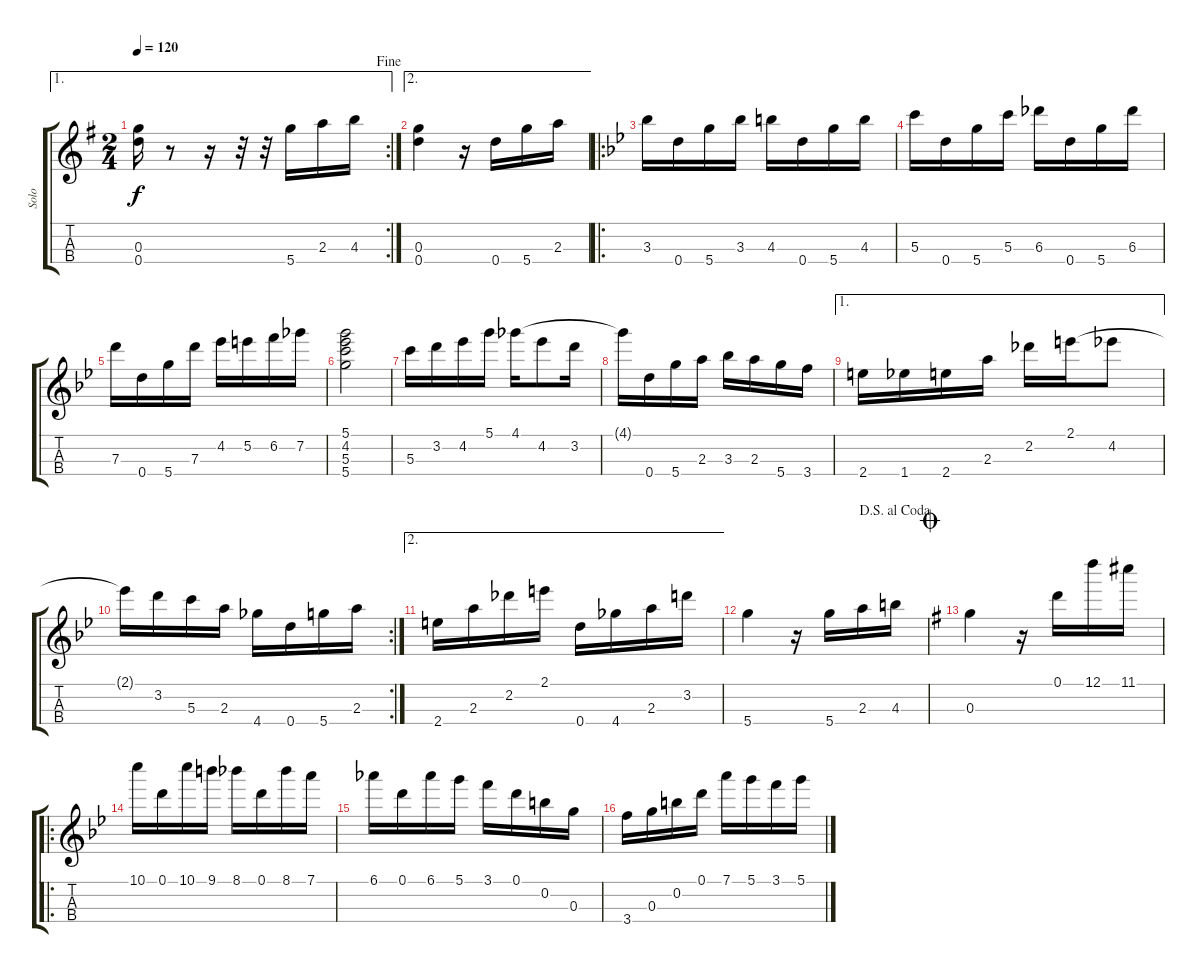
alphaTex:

\track ("Solo" "Solo") {instrument acousticguitarsteel}
\staff {score tabs}
\tuning (D5 B4 G4 D4) {hide}
\ae 1
\rc 2
\ts (2 4)
\jump fine
\tempo 120
\clef g2
\ks g
(0.3 0.4).16{dy f} r.8 r.16 r.32 r.32 5.4.16 2.3.16 4.3.16 |
\ae 2
(0.3 0.4).4 r.16 0.4.16 5.4.16 2.3.16 |
\ro
\ks bb
3.3.16 0.4.16 5.4.16 3.3.16 4.3.16 0.4.16 5.4.16 4.3.16 |
5.3.16 0.4.16 5.4.16 5.3.16 6.3.16 0.4.16 5.4.16 6.3.16 |
7.3.16 0.4.16 5.4.16 7.3.16 4.2.16 5.2.16 6.2.16 7.2.16 |
(5.1 4.2 5.3 5.4).2 |
5.3.16 3.2.16 4.2.16 5.1.16 4.1.16 4.2.8 3.2.16 |
4.1{t}.16 0.4.16 5.4.16 2.3.16 3.3.16 2.3.16 5.4.16 3.4.16 |
\ae 1
2.4.16 1.4.16 2.4.16 2.3.16 2.2.16 2.1.16 4.2.8 |
\rc 2
2.1{t}.16 3.2.16 5.3.16 2.3.16 4.4.16 0.4.16 5.4.16 2.3.16 |
\ae 2
2.4.16 2.3.16 2.2.16 2.1.16 0.4.16 4.4.16 2.3.16 3.2.16 |
\jump dalsegnoalcoda
5.4.4 r.16 5.4.16 2.3.16 4.3.16 |
\jump coda
\ks g
0.3.4 r.16 0.1.16 12.1.16 11.1.16 |
\ro
\ks bb
10.1.16 0.1.16 10.1.16 9.1.16 8.1.16 0.1.16 8.1.16 7.1.16 |
6.1.16 0.1.16 6.1.16 5.1.16 3.1.16 0.1.16 0.2.16 0.3.16 |
3.4.16 0.3.16 0.2.16 0.1.16 7.1.16 5.1.16 3.1.16 5.1.16
